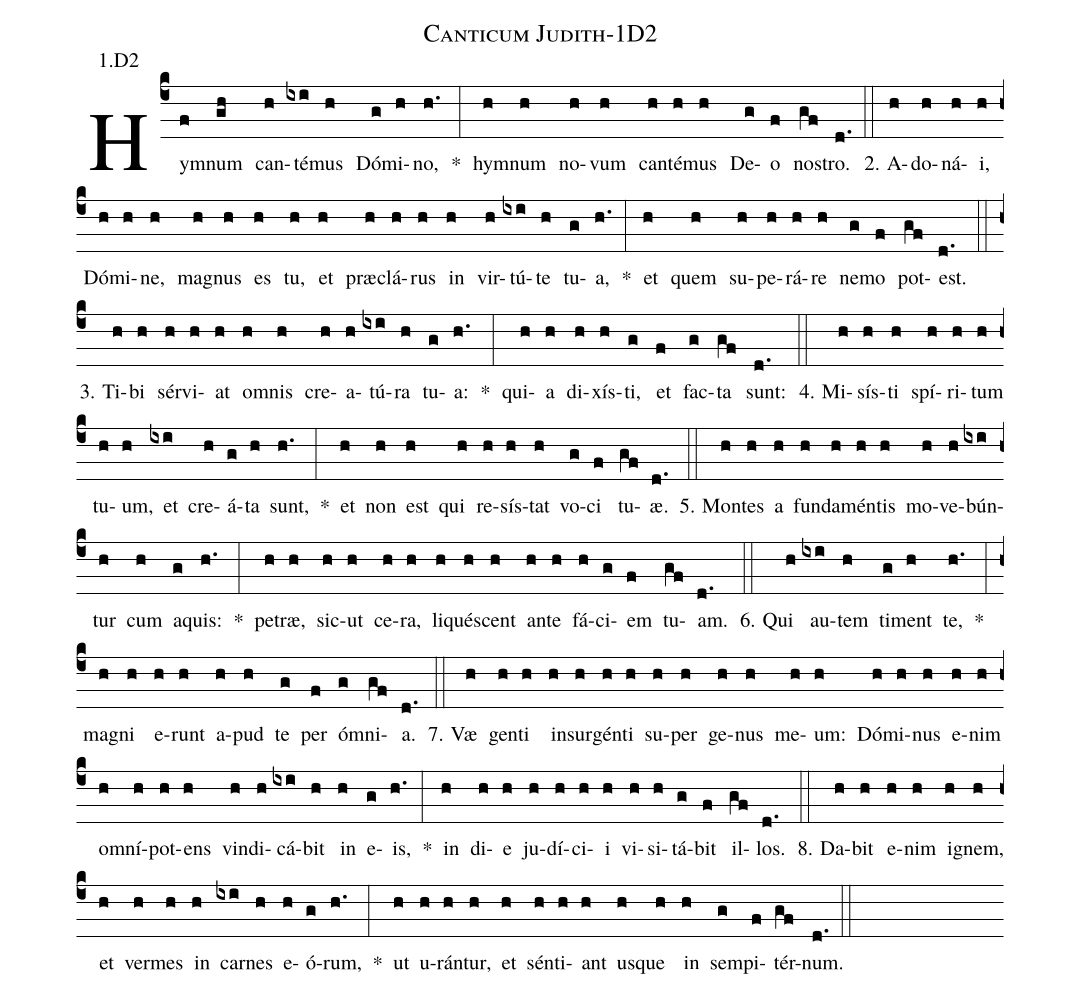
name: Canticum Judith-1D2;
annotation: 1.D2;
%%
(c4)Hym(f)num(gh) can(h)té(ixi)mus(h) Dó(g)mi(h)no,(h.) *(:) hym(h)num(h) no(h)vum(h) can(h)té(h)mus(h) De(g)o(f) nos(gf)tro.(d.) (::)
2. A(h)do(h)ná(h)i,(h) Dó(h)mi(h)ne,(h) ma(h)gnus(h) es(h) tu,(h) et(h) præ(h)clá(h)rus(h) in(h) vir(h)tú(ixi)te(h) tu(g)a,(h.) *(:) et(h) quem(h) su(h)pe(h)rá(h)re(h) ne(g)mo(f) pot(gf)est.(d.) (::)
3. Ti(h)bi(h) sér(h)vi(h)at(h) om(h)nis(h) cre(h)a(h)tú(ixi)ra(h) tu(g)a:(h.) *(:) qui(h)a(h) di(h)xís(h)ti,(g) et(f) fac(g)ta(gf) sunt:(d.) (::)
4. Mi(h)sís(h)ti(h) spí(h)ri(h)tum(h) tu(h)um,(h) et(ixi) cre(h)á(g)ta(h) sunt,(h.) *(:) et(h) non(h) est(h) qui(h) re(h)sís(h)tat(h) vo(g)ci(f) tu(gf)æ.(d.) (::)
5. Mon(h)tes(h) a(h) fun(h)da(h)mén(h)tis(h) mo(h)ve(h)bún(ixi)tur(h) cum(h) a(g)quis:(h.) *(:) pe(h)træ,(h) sic(h)ut(h) ce(h)ra,(h) li(h)qué(h)scent(h) an(h)te(h) fá(h)ci(g)em(f) tu(gf)am.(d.) (::)
6. Qui(h) au(ixi)tem(h) ti(g)ment(h) te,(h.) *(:) ma(h)gni(h) e(h)runt(h) a(h)pud(h) te(g) per(f) óm(g)ni(gf)a.(d.) (::)
7. Væ(h) gen(h)ti(h) in(h)sur(h)gén(h)ti(h) su(h)per(h) ge(h)nus(h) me(h)um:(h) Dó(h)mi(h)nus(h) e(h)nim(h) om(h)ní(h)pot(h)ens(h) vin(h)di(h)cá(ixi)bit(h) in(h) e(g)is,(h.) *(:) in(h) di(h)e(h) ju(h)dí(h)ci(h)i(h) vi(h)si(h)tá(g)bit(f) il(gf)los.(d.) (::)
8. Da(h)bit(h) e(h)nim(h) i(h)gnem,(h) et(h) ver(h)mes(h) in(h) car(ixi)nes(h) e(h)ó(g)rum,(h.) *(:) ut(h) u(h)rán(h)tur,(h) et(h) sén(h)ti(h)ant(h) us(h)que(h) in(h) sem(g)pi(f)tér(gf)num.(d.) (::)
